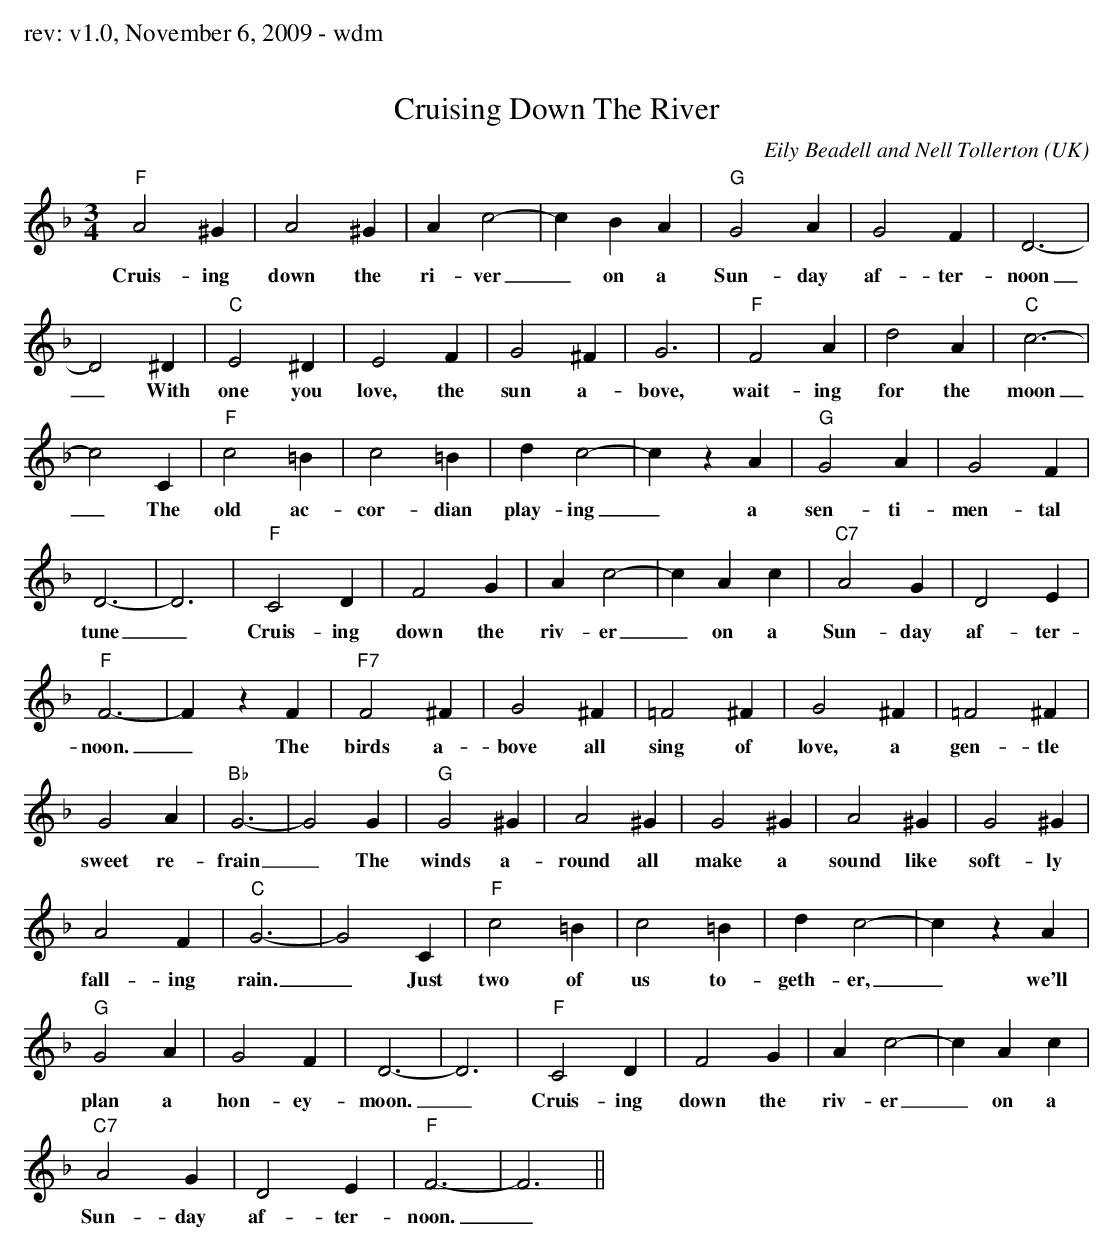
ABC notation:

X:1
T: Cruising Down The River
O: Eily Beadell and Nell Tollerton (UK)
M: 3/4
L: 1/4
K: Fmaj
"F"A2 ^G | \
w:Cruis-ing
A2 ^G | A c2- | c B A | "G"G2 A | G2 F | D3- |
w:down the ri-ver_ on a Sun-day af-ter-noon
D2 ^D | "C"E2 ^D | E2 F | G2 ^F | G3 | "F"F2 A | d2 A | "C"c3- |
w:_ With one you love, the sun a-bove, wait-ing for the moon
c2 C | "F"c2 =B | c2 =B | d c2- |c z A | "G"G2 A | G2 F |
w:_ The old ac-cor-dian play-ing_ a sen-ti-men-tal
D3- |D3 | "F" C2 D | F2 G | A c2- | c A c | "C7"A2 G | D2 E |
w:tune_ Cruis-ing down the riv-er_ on a Sun-day af-ter-
"F"F3- | F z F | "F7"F2 ^F | G2 ^F | =F2^F | G2 ^F | =F2 ^F |
w:noon._ The birds a-bove all sing of love, a gen-tle
G2 A | "Bb"G3- | G2 G | "G"G2 ^G | A2 ^G | G2 ^G | A2 ^G | G2 ^G |
w:sweet re-frain_ The winds a-round all make a sound like soft-ly
A2 F | "C"G3- | G2 C | "F"c2 =B | c2 =B | d c2- | c z A |
w: fall-ing rain._ Just two of us to-geth-er,_ we'll
"G"G2 A | G2 F | D3- | D3 | "F"C2 D | F2 G | A c2- | c A c |
w:plan a hon-ey-moon._ Cruis-ing down the riv-er_ on a
"C7"A2 G | D2 E | "F"F3- | F3 ||
w:Sun-day af-ter-noon._

W:Cruising down the river on a Sunday afternoon
W:With one you love, the sun above, waiting for the moon
W:The old accordian playing a sentimental tune
W:Cruising down the river on a Sunday afternoon
W:
W:The birds above all sing of love, a gentle sweet refrain
W:The winds around all make a sound like softly falling rain
W:Just two of us together, we'll plan a honeymoon
W:Cruising down the river on a Sunday afternoon
